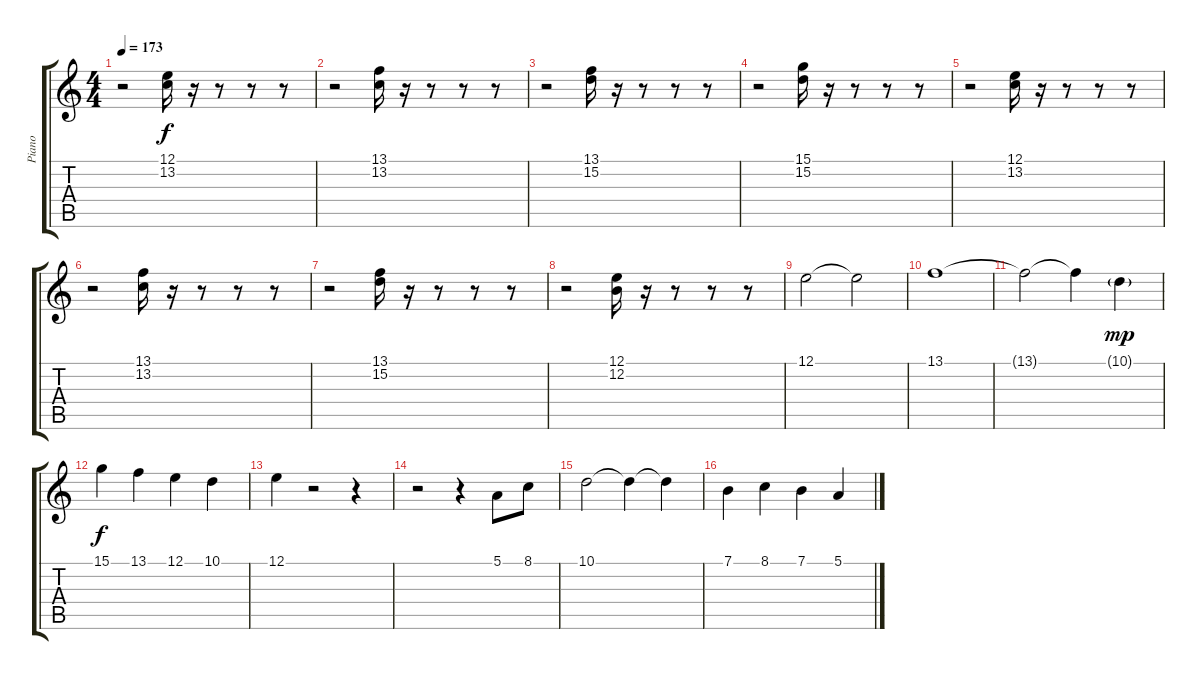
\track ("Piano" "Piano") {instrument brightacousticpiano}
\staff {score tabs}
\tuning (E4 B3 G3 D3 A2 E2) {hide}
\ts (4 4)
\tempo 173
\clef g2
\ks c
r.2{dy f} (12.1 13.2).16 r.16 r.8 r.8 r.8 |
r.2 (13.1 13.2).16 r.16 r.8 r.8 r.8 |
r.2 (13.1 15.2).16 r.16 r.8 r.8 r.8 |
r.2 (15.1 15.2).16 r.16 r.8 r.8 r.8 |
r.2 (12.1 13.2).16 r.16 r.8 r.8 r.8 |
r.2 (13.1 13.2).16 r.16 r.8 r.8 r.8 |
r.2 (13.1 15.2).16 r.16 r.8 r.8 r.8 |
r.2 (12.1 12.2).16 r.16 r.8 r.8 r.8 |
12.1.2{volume 14} 12.1{t}.2 |
13.1.1 |
13.1{t}.2 13.1{t}.4 10.1{g}.4{dy mp} |
15.1.4{dy f} 13.1.4 12.1.4 10.1.4 |
12.1.4 r.2 r.4 |
r.2 r.4 5.1.8 8.1.8 |
10.1.2 10.1{t}.4 10.1{t}.4 |
7.1.4 8.1.4 7.1.4 5.1.4
